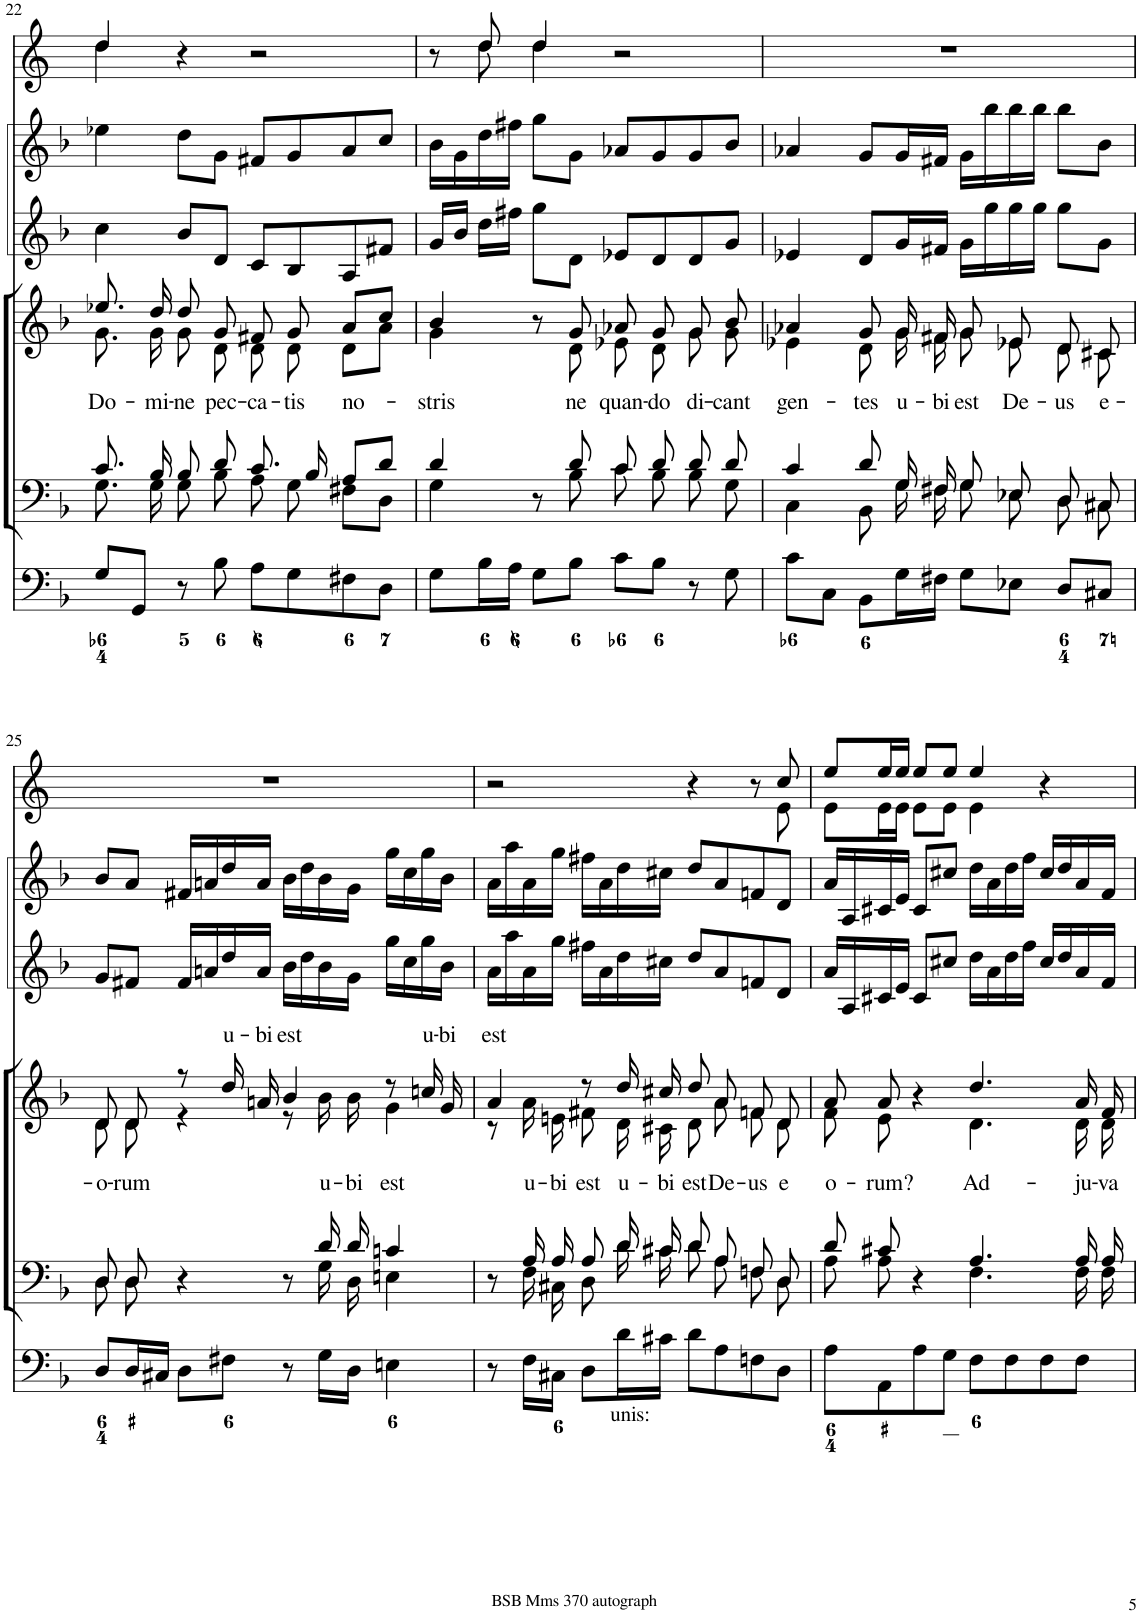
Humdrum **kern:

**kern	**kern	**kern	**text	**kern	**kern	**kern
*part6	*part5	*part4	*part4	*part3	*part2	*part1
*staff6	*staff5	*staff4	*staff4	*staff3	*staff2	*staff1
*I"Organ	*I"Voice	*I"Voice	*	*I"Violin	*I"Violini	*I"Corni in F
*	*	*	*	*I'Vln	*I'Vln	*
!!LO:PB:g=z
*clefF4	*clefF4	*clefG2	*	*clefG2	*clefG2	*clefG2
*	*	*	*	*	*	*Trd4c7
*k[b-]	*k[b-]	*k[b-]	*	*k[b-]	*k[b-]	*k[]
*M4/4	*M4/4	*M4/4	*	*M4/4	*M4/4	*M4/4
*met(c)	*met(c)	*met(c)	*	*met(c)	*met(c)	*met(c)
=22	=22	=22	=22	=22	=22	=22
*	*^	*	*	*	*	*
!	!	!	!	!LO:LY:b	!	!	!
*	*	*	*^	*	*	*	*^
8G/L	8.c/	8.G\	8.ee-X/	8.g\	Do-	4cc\	4ee-X\	4dd/	4dd\
8GG/J	.	.	.	.	.	.	.	.	.
!	!	!	!	!	!LO:LY:b	!	!	!	!
.	16B-/	16G\	16dd/	16g\	-mi-	.	.	.	.
!	!	!	!	!	!LO:LY:b	!	!	!	!
8r	8B-/	8G\	8dd/	8g\	-ne	8b-/L	8dd\L	4r	2.ryy
!	!	!	!	!	!LO:LY:b	!	!	!	!
8B-\	8d/	8B-\	8g/	8d\	pec-	8d/J	8g\J	.	.
!	!	!	!	!	!LO:LY:b	!	!	!	!
8A\L	8.c/	8A\	8f#X/	8d\	-ca-	8c/L	8f#X/L	2r	.
!	!	!	!	!	!LO:LY:b	!	!	!	!
8G\	.	8G\	8g/	8d\	-tis	8B-/	8g/	.	.
.	16B-/	.	.	.	.	.	.	.	.
!	!	!	!	!	!LO:LY:b	!	!	!	!
8F#X\	8A/L	8F#X\L	8a/L	8d\L	no-	8A/	8a/	.	.
8D\J	8d/J	8D\J	8cc/J	8a\J	.	8f#X/J	8cc/J	.	.
=23	=23	=23	=23	=23	=23	=23	=23	=23	=23
!	!	!	!	!	!LO:LY:b	!	!	!	!
8G\L	4d/	4G\	4b-/	4g\	-stris	16g/LL	16b-\LL	8r	8ryy
.	.	.	.	.	.	16b-/JJ	16g\	.	.
16B-\L	.	.	.	.	.	16dd\LL	16dd\	8dd/	8dd\
16A\JJ	.	.	.	.	.	16ff#X\JJ	16ff#X\JJ	.	.
8G\L	8r	8ryy	8r	8ryy	.	8gg\L	8gg\L	4dd/	4dd\
!	!	!	!	!	!LO:LY:b	!	!	!	!
8B-\J	8d/	8B-\	8g/	8d\	ne	8d\J	8g\J	.	.
!	!	!	!	!	!LO:LY:b	!	!	!	!
8c\L	8c/	8c\	8a-X/	8e-X\	quan-	8e-X/L	8a-X/L	2r	2ryy
!	!	!	!	!	!LO:LY:b	!	!	!	!
8B-\J	8d/	8B-\	8g/	8d\	-do	8d/	8g/	.	.
!	!	!	!	!	!LO:LY:b	!	!	!	!
8r	8d/	8B-\	8g/	8g\	di-	8d/	8g/	.	.
!	!	!	!	!	!LO:LY:b	!	!	!	!
8G\	8d/	8G\	8b-/	8g\	-cant	8g/J	8b-/J	.	.
*	*	*	*	*	*	*	*	*v	*v
=24	=24	=24	=24	=24	=24	=24	=24	=24
!	!	!	!	!	!LO:LY:b	!	!	!
8c\L	4c/	4C\	4a-X/	4e-X\	gen-	4e-X/	4a-X/	1r
8C\J	.	.	.	.	.	.	.	.
!	!	!	!	!	!LO:LY:b	!	!	!
8BB-\L	8d/	8BB-\	8g/	8d\	-tes	8d/L	8g/L	.
!	!	!	!	!	!LO:LY:b	!	!	!
16G\L	16G/	16G\	16g/	16g\	u-	16g/L	16g/L	.
!	!	!	!	!	!LO:LY:b	!	!	!
16F#X\JJ	16F#X/	16F#\	16f#X/	16f#\	-bi	16f#X/JJ	16f#X/JJ	.
!	!	!	!	!	!LO:LY:b	!	!	!
8G\L	8G/	8G\	8g/	8g\	est	16g\LL	16g\LL	.
.	.	.	.	.	.	16gg\	16bb-\	.
!	!	!	!	!	!LO:LY:b	!	!	!
8E-X\J	8E-X/	8E-\	8e-/	8e-X\	De-	16gg\	16bb-\	.
.	.	.	.	.	.	16gg\JJ	16bb-\JJ	.
!	!	!	!	!	!LO:LY:b	!	!	!
8D/L	8D/	8D\	8d/	8d\	-us	8gg\L	8bb-\L	.
!	!	!	!	!	!LO:LY:b	!	!	!
8C#X/J	8C#X/	8C#\	8c#X/	8c#\	e-	8g\J	8b-\J	.
!!LO:LB:g=z
=25	=25	=25	=25	=25	=25	=25	=25	=25
!	!	!	!	!	!LO:LY:b	!	!	!
8D/L	8D/	8D\	8d/	8d\	-o-	8g/L	8b-/L	1r
!	!	!	!	!	!LO:LY:b	!	!	!
16D/L	8D/	8D\	8d/	8d\	-rum	8f#X/J	8a/J	.
16C#X/JJ	.	.	.	.	.	.	.	.
8D\L	4r	4.ryy	8r	4r	.	16f#/LL	16f#X/LL	.
.	.	.	.	.	.	16an/	16an/	.
!	!	!	!	!	!LO:LY:a	!	!	!
8F#X\J	.	.	16dd/	.	u-	16dd/	16dd/	.
!	!	!	!	!	!LO:LY:a	!	!	!
.	.	.	16an/	.	-bi	16a/JJ	16a/JJ	.
!	!	!	!	!	!LO:LY:a	!	!	!
8r	8r	.	4b-/	8r	est	16b-\LL	16b-\LL	.
.	.	.	.	.	.	16dd\	16dd\	.
!	!	!	!	!	!LO:LY:b	!	!	!
16G\LL	16d/	16G\	.	16b-\	u-	16b-\	16b-\	.
!	!	!	!	!	!LO:LY:b	!	!	!
16D\JJ	16d/	16D\	.	16b-\	-bi	16g\JJ	16g\JJ	.
!	!	!	!	!	!LO:LY:b	!	!	!
4En\	4cn/	4En\	8r	4g\	est	16gg\LL	16gg\LL	.
.	.	.	.	.	.	16cc\	16cc\	.
!	!	!	!	!	!LO:LY:a	!	!	!
.	.	.	16ccn/	.	u-	16gg\	16gg\	.
!	!	!	!	!	!LO:LY:a	!	!	!
.	.	.	16g/	.	-bi	16b-\JJ	16b-\JJ	.
=26	=26	=26	=26	=26	=26	=26	=26	=26
!	!	!	!	!	!LO:LY:a	!	!	!
*	*	*	*	*	*	*	*	*^
8r	8r	8ryy	4a/	8r	est	16a\LL	16a\LL	2r	2..ryy
.	.	.	.	.	.	16aa\	16aa\	.	.
!	!	!	!	!	!LO:LY:b	!	!	!	!
16F\LL	16A/	16F\	.	16a\	u-	16a\	16a\	.	.
!	!	!	!	!	!LO:LY:b	!	!	!	!
16C#X\JJ	16A/	16C#X\	.	16en\	-bi	16gg\JJ	16gg\JJ	.	.
!	!	!	!	!	!LO:LY:b	!	!	!	!
8D\L	8A/	8D\	8r	8f#X\	est	16ff#X\LL	16ff#X\LL	.	.
.	.	.	.	.	.	16a\	16a\	.	.
!LO:TX:b:t=unis&colon;	!	!	!	!	!	!	!	!	!
!	!	!	!	!	!LO:LY:b	!	!	!	!
16d\L	16d/	16d\	16dd/	16d\	u-	16dd\	16dd\	.	.
!	!	!	!	!	!LO:LY:b	!	!	!	!
16c#X\JJ	16c#X/	16c#\	16cc#X/	16c#X\	-bi	16cc#X\JJ	16cc#X\JJ	.	.
!	!	!	!	!	!LO:LY:b	!	!	!	!
8d\L	8d/	8d\	8dd/	8d\	est	8dd/L	8dd/L	4r	.
!	!	!	!	!	!LO:LY:b	!	!	!	!
8A\	8A/	8A\	8a/	8a\	De-	8a/	8a/	.	.
!	!	!	!	!	!LO:LY:b	!	!	!	!
8Fn\	8Fn/	8F\	8fn/	8f\	-us	8fn/	8fn/	8r	.
!	!	!	!	!	!LO:LY:b	!	!	!	!
8D\J	8D/	8D\	8d/	8d\	e	8d/J	8d/J	8cc/	8e\
=27	=27	=27	=27	=27	=27	=27	=27	=27	=27
!	!	!	!	!	!LO:LY:b	!	!	!	!
8A\L	8d/	8A\	8a/	8f\	o-	16a/LL	16a/LL	8ee/L	8e\L
.	.	.	.	.	.	16A/	16A/	.	.
!	!	!	!	!	!LO:LY:b	!	!	!	!
8AA\	8c#X/	8A\	8a/	8e\	-rum?	16c#X/	16c#X/	16ee/L	16e\L
.	.	.	.	.	.	16e/JJ	16e/JJ	16ee/JJ	16e\JJ
8A\	4r	4ryy	4r	4ryy	.	8c#/L	8c#/L	8ee/L	8e\L
8G\J	.	.	.	.	.	8cc#X/J	8cc#X/J	8ee/J	8e\J
!	!	!	!	!	!LO:LY:b	!	!	!	!
8F\L	4.A/	4.F\	4.dd/	4.d\	Ad-	16dd\LL	16dd\LL	4ee/	4e\
.	.	.	.	.	.	16a\	16a\	.	.
8F\	.	.	.	.	.	16dd\	16dd\	.	.
.	.	.	.	.	.	16ff\JJ	16ff\JJ	.	.
8F\	.	.	.	.	.	16cc#/LL	16cc#/LL	4r	4ryy
.	.	.	.	.	.	16dd/	16dd/	.	.
!	!	!	!	!	!LO:LY:b	!	!	!	!
8F\J	16A/	16F\	16a/	16d\	-ju-	16a/	16a/	.	.
!	!	!	!	!	!LO:LY:b	!	!	!	!
.	16A/	16F\	16f/	16d\	-va	16f/JJ	16f/JJ	.	.
*	*v	*v	*	*	*	*	*	*v	*v
*	*	*v	*v	*	*	*	*
=	=	=	=	=	=	=
*-	*-	*-	*-	*-	*-	*-
